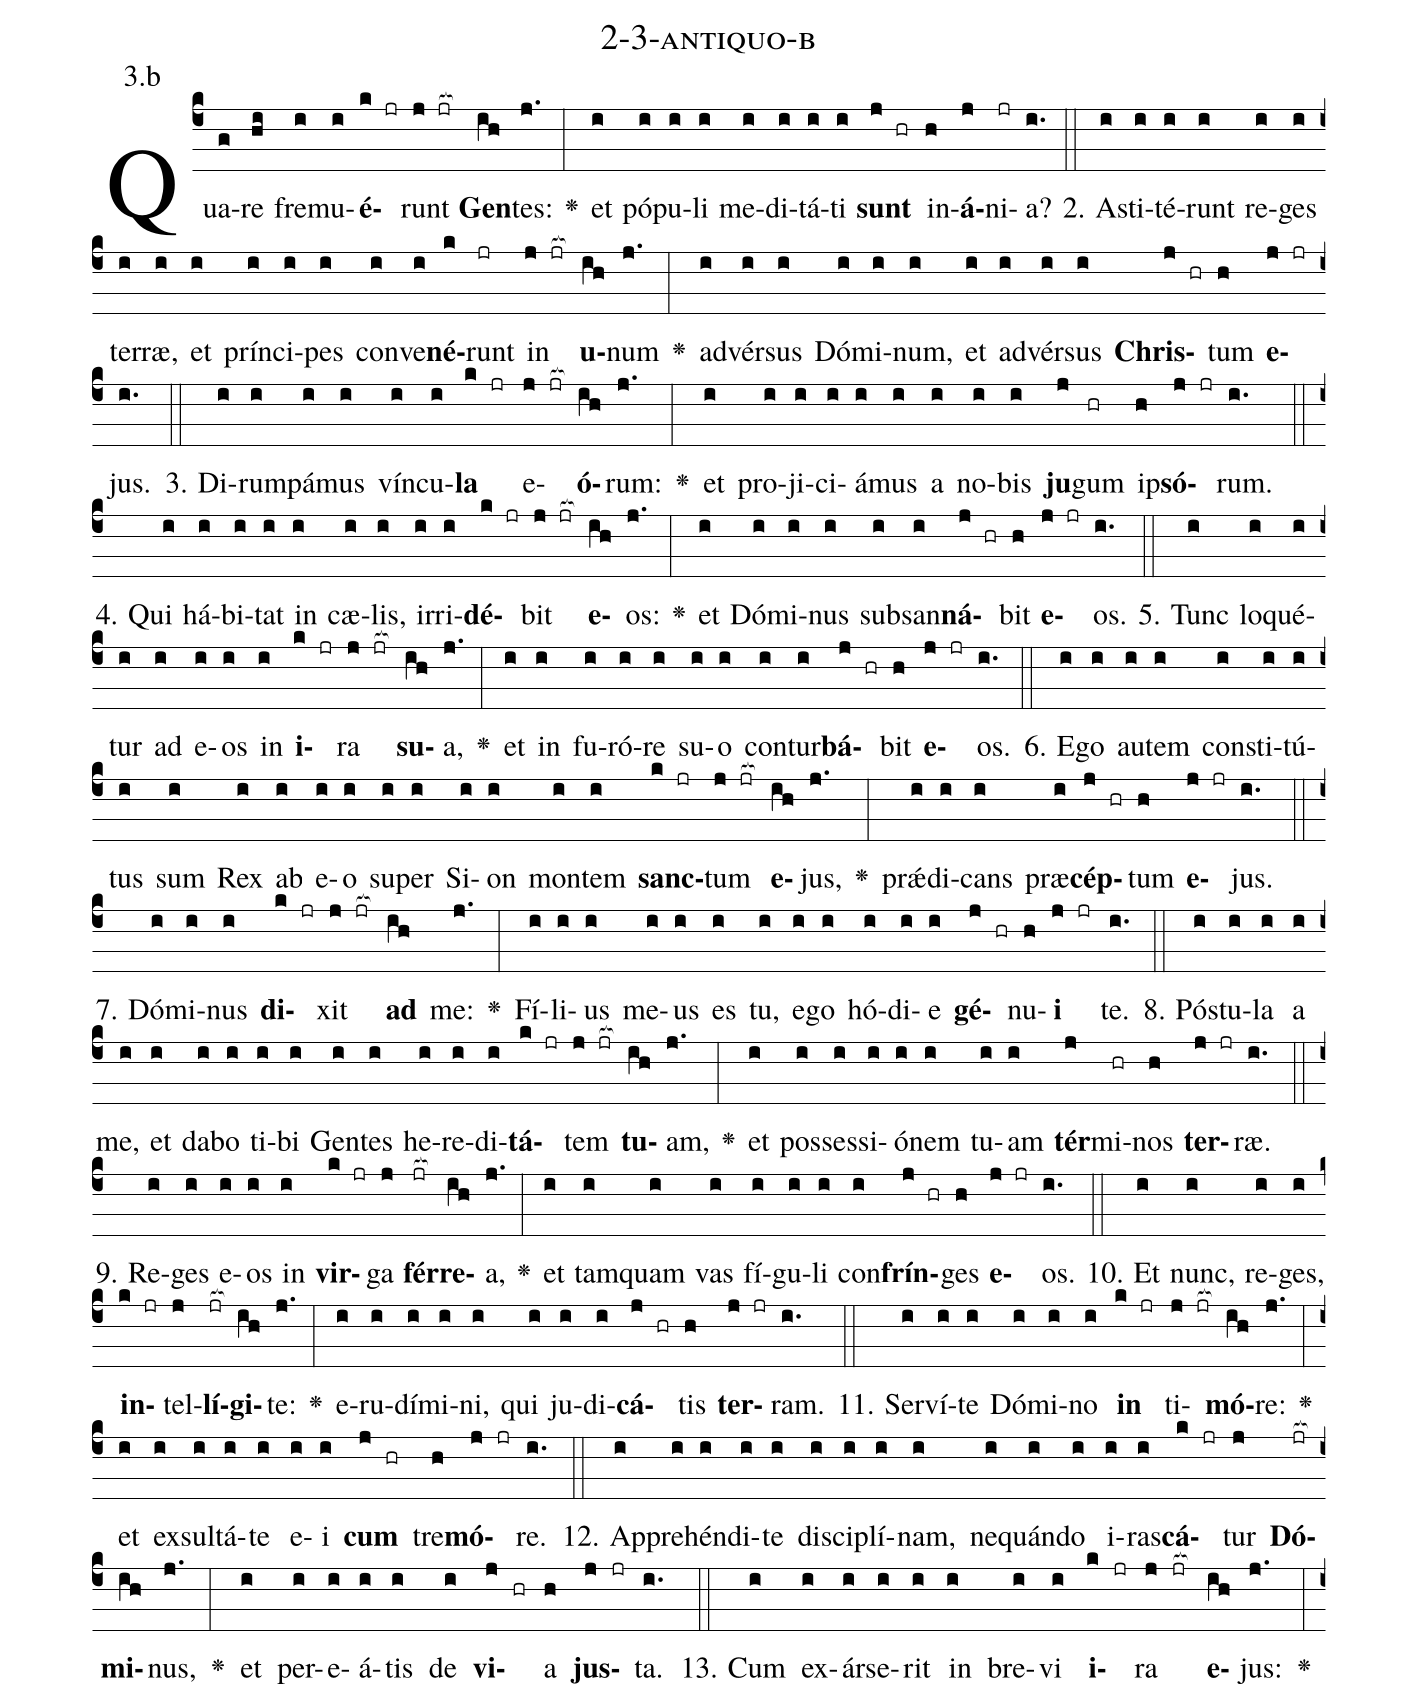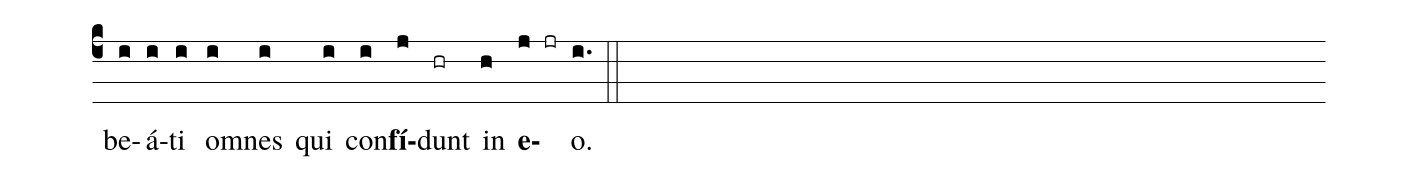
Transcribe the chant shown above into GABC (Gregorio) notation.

name: 2-3-antiquo-b;
annotation: 3.b;
%%
(c4)Qua(g)re(hi) fre(i)mu(i)<b>é</b>(k jr)runt(j jr[ocb:1{]) <b>Gen</b>(ih[ocb:0}])tes:(j.) <v>\greheightstar</v>(:) et(i) pó(i)pu(i)li(i) me(i)di(i)tá(i)ti(i) <b>sunt</b>(j hr) in(h)<b>á</b>(j)ni(jr)a?(i.) (::)
2. A(i)sti(i)té(i)runt(i) re(i)ges(i) ter(i)ræ,(i) et(i) prín(i)ci(i)pes(i) con(i)ve(i)<b>né</b>(k)runt(jr) in(j jr[ocb:1{]) <b>u</b>(ih[ocb:0}])num(j.) <v>\greheightstar</v>(:) ad(i)vér(i)sus(i) Dó(i)mi(i)num,(i) et(i) ad(i)vér(i)sus(i) <b>Chris</b>(j hr)tum(h) <b>e</b>(j jr)jus.(i.) (::)
3. Di(i)rum(i)pá(i)mus(i) vín(i)cu(i)<b>la</b>(k jr) e(j jr[ocb:1{])<b>ó</b>(ih[ocb:0}])rum:(j.) <v>\greheightstar</v>(:) et(i) pro(i)ji(i)ci(i)á(i)mus(i) a(i) no(i)bis(i) <b>ju</b>(j)gum(hr) ip(h)<b>só</b>(j jr)rum.(i.) (::)
4. Qui(i) há(i)bi(i)tat(i) in(i) cæ(i)lis,(i) ir(i)ri(i)<b>dé</b>(k jr)bit(j jr[ocb:1{]) <b>e</b>(ih[ocb:0}])os:(j.) <v>\greheightstar</v>(:) et(i) Dó(i)mi(i)nus(i) sub(i)san(i)<b>ná</b>(j hr)bit(h) <b>e</b>(j jr)os.(i.) (::)
5. Tunc(i) lo(i)qué(i)tur(i) ad(i) e(i)os(i) in(i) <b>i</b>(k jr)ra(j jr[ocb:1{]) <b>su</b>(ih[ocb:0}])a,(j.) <v>\greheightstar</v>(:) et(i) in(i) fu(i)ró(i)re(i) su(i)o(i) con(i)tur(i)<b>bá</b>(j hr)bit(h) <b>e</b>(j jr)os.(i.) (::)
6. E(i)go(i) au(i)tem(i) con(i)sti(i)tú(i)tus(i) sum(i) Rex(i) ab(i) e(i)o(i) su(i)per(i) Si(i)on(i) mon(i)tem(i) <b>sanc</b>(k jr)tum(j jr[ocb:1{]) <b>e</b>(ih[ocb:0}])jus,(j.) <v>\greheightstar</v>(:) prǽ(i)di(i)cans(i) præ(i)<b>cép</b>(j hr)tum(h) <b>e</b>(j jr)jus.(i.) (::)
7. Dó(i)mi(i)nus(i) <b>di</b>(k jr)xit(j jr[ocb:1{]) <b>ad</b>(ih[ocb:0}]) me:(j.) <v>\greheightstar</v>(:) Fí(i)li(i)us(i) me(i)us(i) es(i) tu,(i) e(i)go(i) hó(i)di(i)e(i) <b>gé</b>(j hr)nu(h)<b>i</b>(j jr) te.(i.) (::)
8. Pós(i)tu(i)la(i) a(i) me,(i) et(i) da(i)bo(i) ti(i)bi(i) Gen(i)tes(i) he(i)re(i)di(i)<b>tá</b>(k jr)tem(j jr[ocb:1{]) <b>tu</b>(ih[ocb:0}])am,(j.) <v>\greheightstar</v>(:) et(i) pos(i)ses(i)si(i)ó(i)nem(i) tu(i)am(i) <b>tér</b>(j)mi(hr)nos(h) <b>ter</b>(j jr)ræ.(i.) (::)
9. Re(i)ges(i) e(i)os(i) in(i) <b>vir</b>(k jr)ga(j) <b>fér</b>(jr[ocb:1{])<b>re</b>(ih[ocb:0}])a,(j.) <v>\greheightstar</v>(:) et(i) tam(i)quam(i) vas(i) fí(i)gu(i)li(i) con(i)<b>frín</b>(j hr)ges(h) <b>e</b>(j jr)os.(i.) (::)
10. Et(i) nunc,(i) re(i)ges,(i) <b>in</b>(k jr)tel(j)<b>lí</b>(jr[ocb:1{])<b>gi</b>(ih[ocb:0}])te:(j.) <v>\greheightstar</v>(:) e(i)ru(i)dí(i)mi(i)ni,(i) qui(i) ju(i)di(i)<b>cá</b>(j hr)tis(h) <b>ter</b>(j jr)ram.(i.) (::)
11. Ser(i)ví(i)te(i) Dó(i)mi(i)no(i) <b>in</b>(k jr) ti(j jr[ocb:1{])<b>mó</b>(ih[ocb:0}])re:(j.) <v>\greheightstar</v>(:) et(i) ex(i)sul(i)tá(i)te(i) e(i)i(i) <b>cum</b>(j hr) tre(h)<b>mó</b>(j jr)re.(i.) (::)
12. Ap(i)pre(i)hén(i)di(i)te(i) di(i)sci(i)plí(i)nam,(i) ne(i)quán(i)do(i) i(i)ras(i)<b>cá</b>(k jr)tur(j) <b>Dó</b>(jr[ocb:1{])<b>mi</b>(ih[ocb:0}])nus,(j.) <v>\greheightstar</v>(:) et(i) per(i)e(i)á(i)tis(i) de(i) <b>vi</b>(j hr)a(h) <b>jus</b>(j jr)ta.(i.) (::)
13. Cum(i) ex(i)ár(i)se(i)rit(i) in(i) bre(i)vi(i) <b>i</b>(k jr)ra(j jr[ocb:1{]) <b>e</b>(ih[ocb:0}])jus:(j.) <v>\greheightstar</v>(:) be(i)á(i)ti(i) om(i)nes(i) qui(i) con(i)<b>fí</b>(j)dunt(hr) in(h) <b>e</b>(j jr)o.(i.) (::)
